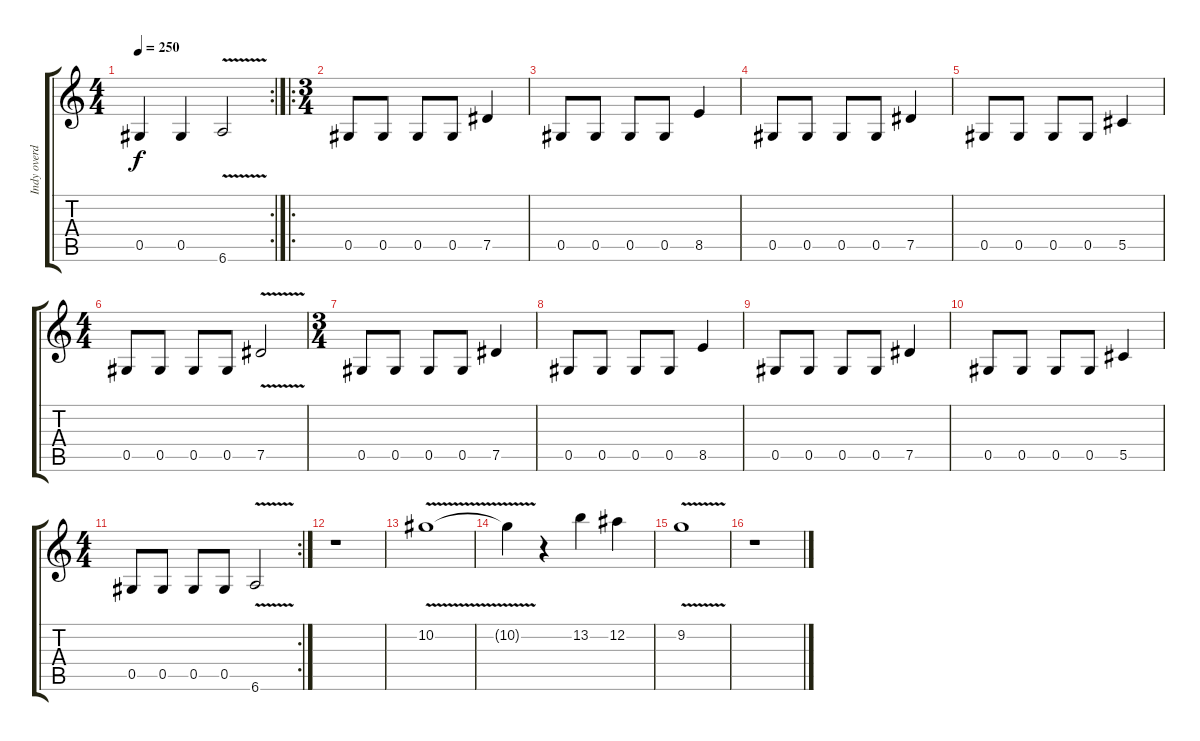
\track ("Indy overdrive" "Indy overd") {instrument distortionguitar}
\staff {score tabs}
\tuning (Eb4 Bb3 Gb3 Db3 Ab2 Eb2) {hide}
\rc 2
\ts (4 4)
\tempo 250
\clef g2
\ks c
0.5.4{dy f} 0.5.4 6.6{v}.2 |
\ro
\ts (3 4)
0.5.8 0.5.8 0.5.8 0.5.8 7.5.4 |
0.5.8 0.5.8 0.5.8 0.5.8 8.5.4 |
0.5.8 0.5.8 0.5.8 0.5.8 7.5.4 |
0.5.8 0.5.8 0.5.8 0.5.8 5.5.4 |
\ts (4 4)
0.5.8 0.5.8 0.5.8 0.5.8 7.5{v}.2 |
\ts (3 4)
0.5.8 0.5.8 0.5.8 0.5.8 7.5.4 |
0.5.8 0.5.8 0.5.8 0.5.8 8.5.4 |
0.5.8 0.5.8 0.5.8 0.5.8 7.5.4 |
0.5.8 0.5.8 0.5.8 0.5.8 5.5.4 |
\rc 2
\ts (4 4)
0.5.8 0.5.8 0.5.8 0.5.8 6.6{v}.2 |
r.1 |
10.2{v}.1 |
10.2{t}.4 r.4 13.2.4 12.2.4 |
9.2{v}.1 |
r.1
